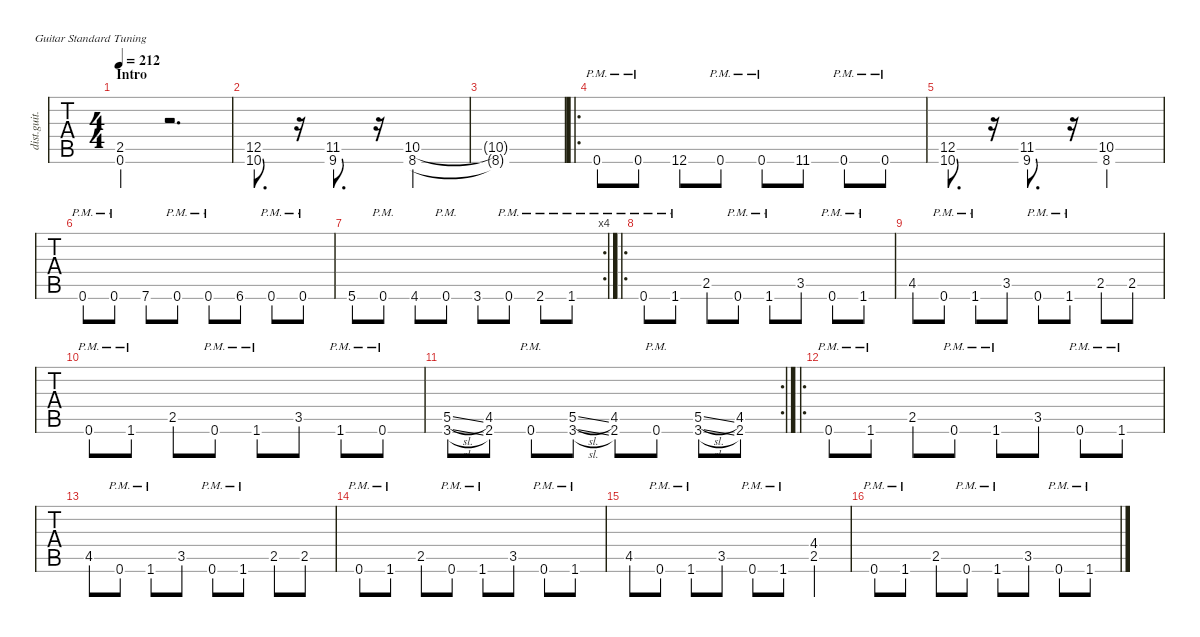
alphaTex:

\defaultSystemsLayout 4
\hideDynamics
\bracketExtendMode nobrackets
\track ("Rhythm Guitar (James)" "dist.guit.") {defaultSystemsLayout 4 multiBarRest instrument distortionguitar}
\staff {tabs}
\tuning (E4 B3 G3 D3 A2 E2)
\ts (4 4)
\section ("" "Intro")
\tempo 212
\clef g2
\ks c
(0.6 2.5).4{dy mf instrument distortionguitar} r.2{d} |
(10.6 12.5).8{d} r.16 (9.6{acc #} 11.5{acc #}).8{d} r.16 (8.6 10.5).2 |
(10.5{t} 8.6{t}).1 |
\ro
0.6{pm}.8 0.6{pm}.8 12.6.8 0.6{pm}.8 0.6{pm}.8 11.6{acc #}.8 0.6{pm}.8 0.6{pm}.8 |
(10.6 12.5).8{d} r.16 (9.6{acc #} 11.5{acc #}).8{d} r.16 (8.6 10.5).2 |
0.6{pm}.8 0.6{pm}.8 7.6.8 0.6{pm}.8 0.6{pm}.8 6.6{acc #}.8 0.6{pm}.8 0.6{pm}.8 |
\rc 4
5.6.8 0.6{pm}.8 4.6{acc #}.8 0.6{pm}.8 3.6.8 0.6{pm}.8 2.6{pm acc #}.8 1.6{pm}.8 |
\ro
0.6{pm}.8 1.6{pm}.8 2.5.8 0.6{pm}.8 1.6{pm}.8 3.5.8 0.6{pm}.8 1.6{pm}.8 |
4.5{acc #}.8 0.6{pm}.8 1.6{pm}.8 3.5.8 0.6{pm}.8 1.6{pm}.8 2.5.8 2.5.8 |
0.6{pm}.8 1.6{pm}.8 2.5.8 0.6{pm}.8 1.6{pm}.8 3.5.8 1.6{pm}.8 0.6{pm}.8 |
\rc 2
(3.6{sl} 5.5{sl}).8 (2.6{acc #} 4.5{acc #}).8 0.6{pm}.8 (3.6{sl} 5.5{sl}).8 (2.6{acc #} 4.5{acc #}).8 0.6{pm}.8 (3.6{sl} 5.5{sl}).8 (2.6{acc #} 4.5{acc #}).8 |
\ro
0.6{pm}.8 1.6{pm}.8 2.5.8 0.6{pm}.8 1.6{pm}.8 3.5.8 0.6{pm}.8 1.6{pm}.8 |
4.5{acc #}.8 0.6{pm}.8 1.6{pm}.8 3.5.8 0.6{pm}.8 1.6{pm}.8 2.5.8 2.5.8 |
0.6{pm}.8 1.6{pm}.8 2.5.8 0.6{pm}.8 1.6{pm}.8 3.5.8 0.6{pm}.8 1.6{pm}.8 |
4.5{acc #}.8 0.6{pm}.8 1.6{pm}.8 3.5.8 0.6{pm}.8 1.6{pm}.8 (2.5 4.4{acc #}).4 |
0.6{pm}.8 1.6{pm}.8 2.5.8 0.6{pm}.8 1.6{pm}.8 3.5.8 0.6{pm}.8 1.6{pm}.8
